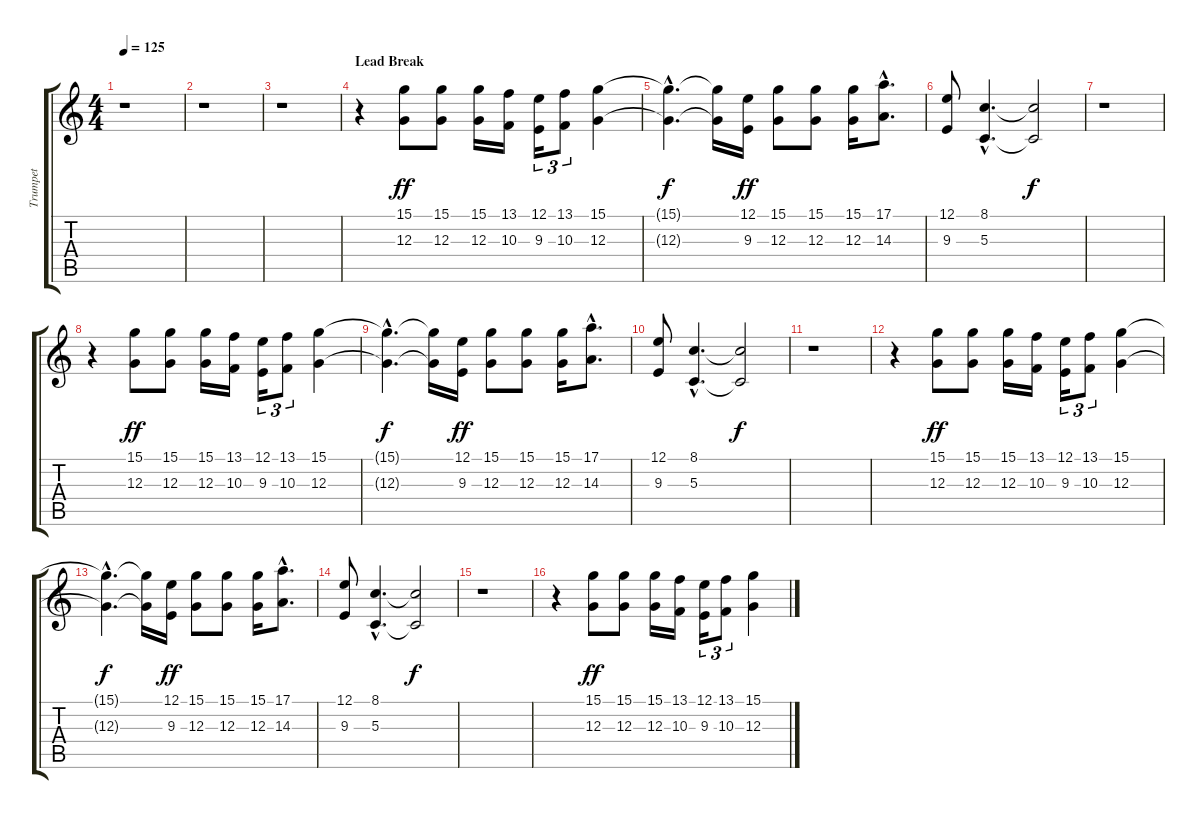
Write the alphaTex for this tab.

\track ("Trumpet" "Trumpet") {instrument trumpet}
\staff {score tabs}
\tuning (E4 B3 G3 D3 A2 E2) {hide}
\ts (4 4)
\tempo 125
\clef g2
\ks c
r.1{dy f} |
r.1 |
r.1 |
\section ("" "Lead Break")
r.4 (15.1 12.3).8{dy ff volume 16 instrument brasssection} (15.1 12.3).8 (15.1 12.3).16 (13.1 10.3).16 (12.1 9.3).16{tu (3 2)} (13.1 10.3).8{tu (3 2)} (15.1 12.3).4 |
(15.1{hac t} 12.3{hac t}).4{d dy f} (15.1{t} 12.3{t}).16 (12.1 9.3).16{dy ff} (15.1 12.3).8 (15.1 12.3).8 (15.1 12.3).16 (17.1{hac} 14.3{hac}).8{d} |
(12.1 9.3).8 (8.1{hac} 5.3{hac}).4{d} (8.1{t} 5.3{t}).2{dy f} |
r.1 |
r.4 (15.1 12.3).8{dy ff} (15.1 12.3).8 (15.1 12.3).16 (13.1 10.3).16 (12.1 9.3).16{tu (3 2)} (13.1 10.3).8{tu (3 2)} (15.1 12.3).4 |
(15.1{hac t} 12.3{hac t}).4{d dy f} (15.1{t} 12.3{t}).16 (12.1 9.3).16{dy ff} (15.1 12.3).8 (15.1 12.3).8 (15.1 12.3).16 (17.1{hac} 14.3{hac}).8{d} |
(12.1 9.3).8 (8.1{hac} 5.3{hac}).4{d} (8.1{t} 5.3{t}).2{dy f} |
r.1 |
r.4 (15.1 12.3).8{dy ff} (15.1 12.3).8 (15.1 12.3).16 (13.1 10.3).16 (12.1 9.3).16{tu (3 2)} (13.1 10.3).8{tu (3 2)} (15.1 12.3).4 |
(15.1{hac t} 12.3{hac t}).4{d dy f} (15.1{t} 12.3{t}).16 (12.1 9.3).16{dy ff} (15.1 12.3).8 (15.1 12.3).8 (15.1 12.3).16 (17.1{hac} 14.3{hac}).8{d} |
(12.1 9.3).8 (8.1{hac} 5.3{hac}).4{d} (8.1{t} 5.3{t}).2{dy f} |
r.1 |
r.4 (15.1 12.3).8{dy ff} (15.1 12.3).8 (15.1 12.3).16 (13.1 10.3).16 (12.1 9.3).16{tu (3 2)} (13.1 10.3).8{tu (3 2)} (15.1 12.3).4
